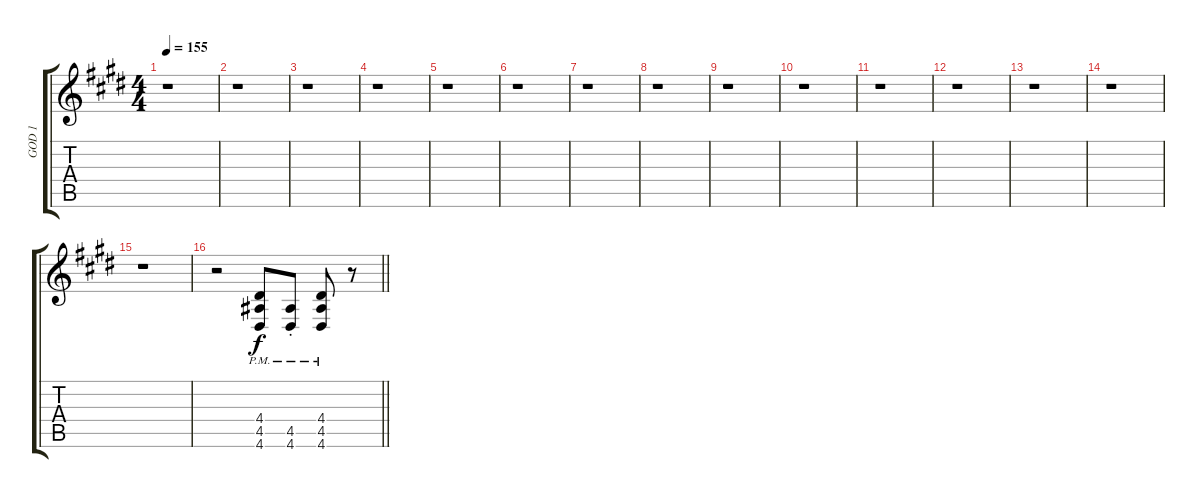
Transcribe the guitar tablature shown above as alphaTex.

\track ("GOD 1" "GOD 1") {instrument distortionguitar}
\staff {score tabs}
\tuning (Db4 Ab3 E3 B2 Gb2 B1) {hide}
\ts (4 4)
\tempo 155
\clef g2
\ks e
r.1{dy f instrument distortionguitar} |
r.1 |
r.1 |
r.1 |
r.1 |
r.1 |
r.1 |
r.1 |
r.1 |
r.1 |
r.1 |
r.1 |
r.1 |
r.1 |
r.1 |
\barLineRight lightlight
r.2 (4.4{pm} 4.5{pm} 4.6{pm}).8 (4.5{pm st} 4.6{pm st}).8 (4.4{pm} 4.5{pm} 4.6{pm}).8 r.8
